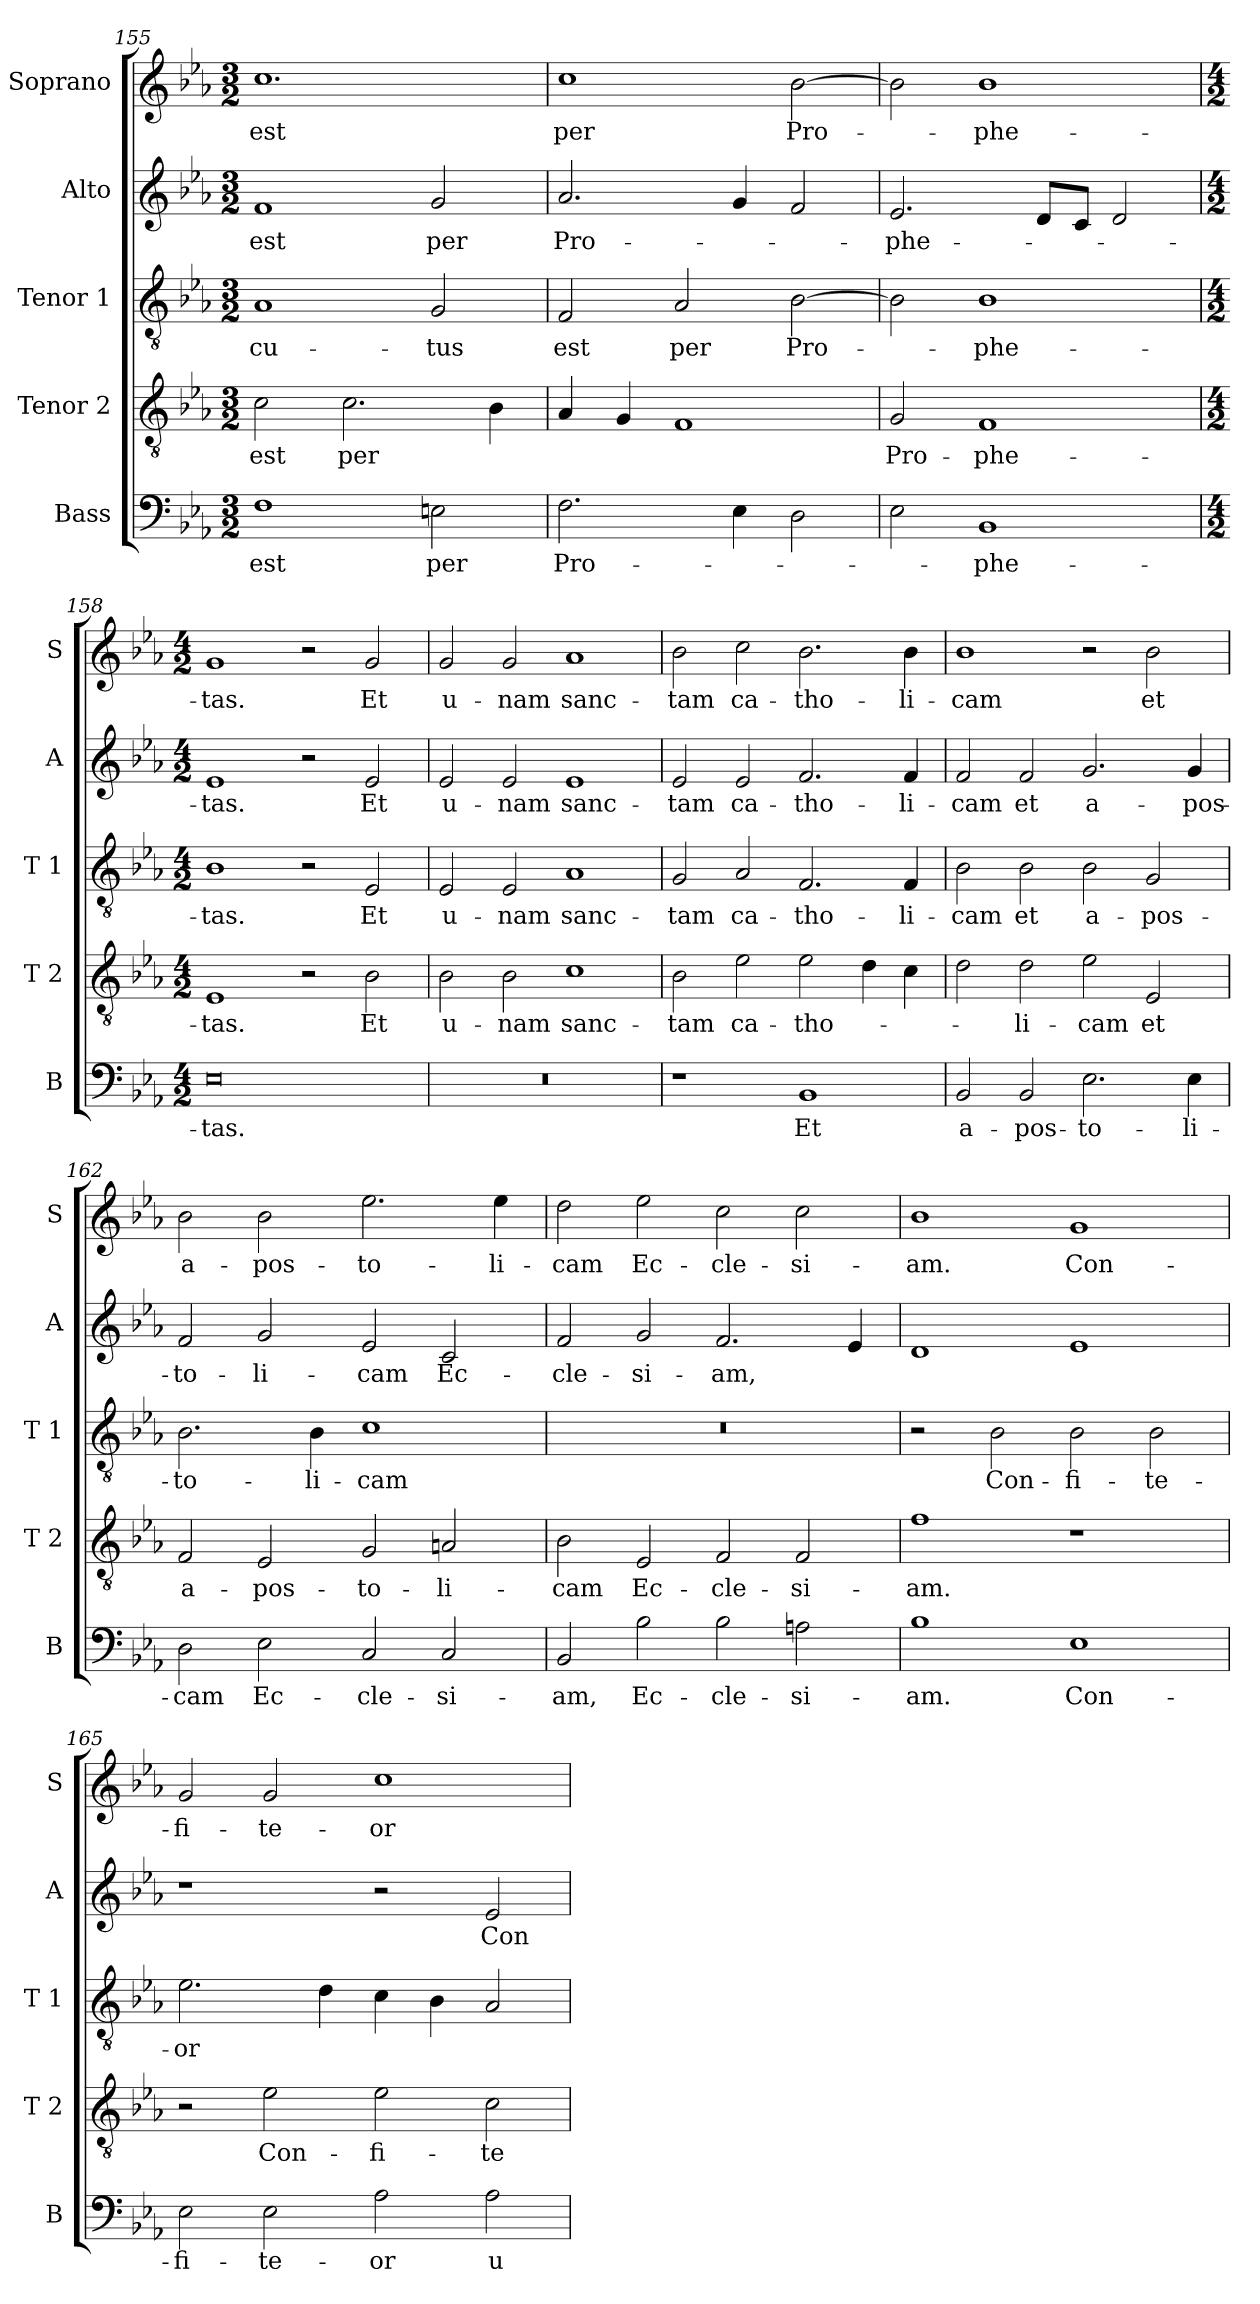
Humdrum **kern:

**kern	**text	**kern	**text	**kern	**text	**kern	**text	**kern	**text
*part5	*part5	*part4	*part4	*part3	*part3	*part2	*part2	*part1	*part1
*staff5	*staff5	*staff4	*staff4	*staff3	*staff3	*staff2	*staff2	*staff1	*staff1
*I"Bass	*	*I"Tenor 2	*	*I"Tenor 1	*	*I"Alto	*	*I"Soprano	*
*I'B	*	*I'T 2	*	*I'T 1	*	*I'A	*	*I'S	*
*clefF4	*	*clefGv2	*	*clefGv2	*	*clefG2	*	*clefG2	*
*k[b-e-a-]	*	*k[b-e-a-]	*	*k[b-e-a-]	*	*k[b-e-a-]	*	*k[b-e-a-]	*
*E-:	*	*E-:	*	*E-:	*	*E-:	*	*E-:	*
*M3/2	*	*M3/2	*	*M3/2	*	*M3/2	*	*M3/2	*
=155	=155	=155	=155	=155	=155	=155	=155	=155	=155
!	!LO:LY:b	!	!LO:LY:b	!	!LO:LY:b	!	!LO:LY:b	!	!LO:LY:b
1F	est	2c\	est	1A-	-cu-	1f	est	1.cc	est
!	!	!	!LO:LY:b	!	!	!	!	!	!
.	.	2.c\	per	.	.	.	.	.	.
!	!LO:LY:b	!	!	!	!LO:LY:b	!	!LO:LY:b	!	!
2En\	per	.	.	2G/	-tus	2g/	per	.	.
.	.	4B-\	.	.	.	.	.	.	.
=156	=156	=156	=156	=156	=156	=156	=156	=156	=156
!	!LO:LY:b	!	!	!	!LO:LY:b	!	!LO:LY:b	!	!LO:LY:b
2.F\	Pro-	4A-/	.	2F/	est	2.a-/	Pro-	1cc	per
.	.	4G/	.	.	.	.	.	.	.
!	!	!	!	!	!LO:LY:b	!	!	!	!
.	.	1F	.	2A-/	per	.	.	.	.
4E-\	.	.	.	.	.	4g/	.	.	.
!	!	!	!	!	!LO:LY:b	!	!	!	!LO:LY:b
2D\	.	.	.	[2B-\	Pro-	2f/	.	[2b-\	Pro-
!!LO:LB:g=z
=157	=157	=157	=157	=157	=157	=157	=157	=157	=157
!	!	!	!LO:LY:b	!	!	!	!LO:LY:b	!	!
2E-\	.	2G/	Pro-	2B-\]	.	2.e-/	-phe-	2b-\]	.
!	!LO:LY:b	!	!LO:LY:b	!	!LO:LY:b	!	!	!	!LO:LY:b
1BB-	-phe-	1F	-phe-	1B-	-phe-	.	.	1b-	-phe-
.	.	.	.	.	.	8d/L	.	.	.
.	.	.	.	.	.	8c/J	.	.	.
.	.	.	.	.	.	2d/	.	.	.
=158	=158	=158	=158	=158	=158	=158	=158	=158	=158
*M4/2	*	*M4/2	*	*M4/2	*	*M4/2	*	*M4/2	*
!	!LO:LY:b	!	!LO:LY:b	!	!LO:LY:b	!	!LO:LY:b	!	!LO:LY:b
0E-	-tas.	1E-	-tas.	1B-	-tas.	1e-	-tas.	1g	-tas.
.	.	2r	.	2r	.	2r	.	2r	.
!	!	!	!LO:LY:b	!	!LO:LY:b	!	!LO:LY:b	!	!LO:LY:b
.	.	2B-\	Et	2E-/	Et	2e-/	Et	2g/	Et
=159	=159	=159	=159	=159	=159	=159	=159	=159	=159
!	!	!	!LO:LY:b	!	!LO:LY:b	!	!LO:LY:b	!	!LO:LY:b
0r	.	2B-\	u-	2E-/	u-	2e-/	u-	2g/	u-
!	!	!	!LO:LY:b	!	!LO:LY:b	!	!LO:LY:b	!	!LO:LY:b
.	.	2B-\	-nam	2E-/	-nam	2e-/	-nam	2g/	-nam
!	!	!	!LO:LY:b	!	!LO:LY:b	!	!LO:LY:b	!	!LO:LY:b
.	.	1c	sanc-	1A-	sanc-	1e-	sanc-	1a-	sanc-
=160	=160	=160	=160	=160	=160	=160	=160	=160	=160
!	!	!	!LO:LY:b	!	!LO:LY:b	!	!LO:LY:b	!	!LO:LY:b
1r	.	2B-\	-tam	2G/	-tam	2e-/	-tam	2b-\	-tam
!	!	!	!LO:LY:b	!	!LO:LY:b	!	!LO:LY:b	!	!LO:LY:b
.	.	2e-\	ca-	2A-/	ca-	2e-/	ca-	2cc\	ca-
!	!LO:LY:b	!	!LO:LY:b	!	!LO:LY:b	!	!LO:LY:b	!	!LO:LY:b
1BB-	Et	2e-\	-tho-	2.F/	-tho-	2.f/	-tho-	2.b-\	-tho-
.	.	4d\	.	.	.	.	.	.	.
!	!	!	!	!	!LO:LY:b	!	!LO:LY:b	!	!LO:LY:b
.	.	4c\	.	4F/	-li-	4f/	-li-	4b-\	-li-
=161	=161	=161	=161	=161	=161	=161	=161	=161	=161
!	!LO:LY:b	!	!	!	!LO:LY:b	!	!LO:LY:b	!	!LO:LY:b
2BB-/	a-	2d\	.	2B-\	-cam	2f/	-cam	1b-	-cam
!	!LO:LY:b	!	!LO:LY:b	!	!LO:LY:b	!	!LO:LY:b	!	!
2BB-/	-pos-	2d\	-li-	2B-\	et	2f/	et	.	.
!	!LO:LY:b	!	!LO:LY:b	!	!LO:LY:b	!	!LO:LY:b	!	!
2.E-\	-to-	2e-\	-cam	2B-\	a-	2.g/	a-	2r	.
!	!	!	!LO:LY:b	!	!LO:LY:b	!	!	!	!LO:LY:b
.	.	2E-/	et	2G/	-pos-	.	.	2b-\	et
!	!LO:LY:b	!	!	!	!	!	!LO:LY:b	!	!
4E-\	-li-	.	.	.	.	4g/	-pos-	.	.
=162	=162	=162	=162	=162	=162	=162	=162	=162	=162
!	!LO:LY:b	!	!LO:LY:b	!	!LO:LY:b	!	!LO:LY:b	!	!LO:LY:b
2D\	-cam	2F/	a-	2.B-\	-to-	2f/	-to-	2b-\	a-
!	!LO:LY:b	!	!LO:LY:b	!	!	!	!LO:LY:b	!	!LO:LY:b
2E-\	Ec-	2E-/	-pos-	.	.	2g/	-li-	2b-\	-pos-
!	!	!	!	!	!LO:LY:b	!	!	!	!
.	.	.	.	4B-\	-li-	.	.	.	.
!	!LO:LY:b	!	!LO:LY:b	!	!LO:LY:b	!	!LO:LY:b	!	!LO:LY:b
2C/	-cle-	2G/	-to-	1c	-cam	2e-/	-cam	2.ee-\	-to-
!	!LO:LY:b	!	!LO:LY:b	!	!	!	!LO:LY:b	!	!
2C/	-si-	2An/	-li-	.	.	2c/	Ec-	.	.
!	!	!	!	!	!	!	!	!	!LO:LY:b
.	.	.	.	.	.	.	.	4ee-\	-li-
!!LO:PB:g=z
=163	=163	=163	=163	=163	=163	=163	=163	=163	=163
!	!LO:LY:b	!	!LO:LY:b	!	!	!	!LO:LY:b	!	!LO:LY:b
2BB-/	-am,	2B-\	-cam	0r	.	2f/	-cle-	2dd\	-cam
!	!LO:LY:b	!	!LO:LY:b	!	!	!	!LO:LY:b	!	!LO:LY:b
2B-\	Ec-	2E-/	Ec-	.	.	2g/	-si-	2ee-\	Ec-
!	!LO:LY:b	!	!LO:LY:b	!	!	!	!LO:LY:b	!	!LO:LY:b
2B-\	-cle-	2F/	-cle-	.	.	2.f/	-am,	2cc\	-cle-
!	!LO:LY:b	!	!LO:LY:b	!	!	!	!	!	!LO:LY:b
2An\	-si-	2F/	-si-	.	.	.	.	2cc\	-si-
.	.	.	.	.	.	4e-/	.	.	.
=164	=164	=164	=164	=164	=164	=164	=164	=164	=164
!	!LO:LY:b	!	!LO:LY:b	!	!	!	!	!	!LO:LY:b
1B-	-am.	1f	-am.	2r	.	1d	.	1b-	-am.
!	!	!	!	!	!LO:LY:b	!	!	!	!
.	.	.	.	2B-\	Con-	.	.	.	.
!	!LO:LY:b	!	!	!	!LO:LY:b	!	!	!	!LO:LY:b
1E-	Con-	1r	.	2B-\	-fi-	1e-	.	1g	Con-
!	!	!	!	!	!LO:LY:b	!	!	!	!
.	.	.	.	2B-\	-te-	.	.	.	.
=165	=165	=165	=165	=165	=165	=165	=165	=165	=165
!	!LO:LY:b	!	!	!	!LO:LY:b	!	!	!	!LO:LY:b
2E-\	-fi-	2r	.	2.e-\	-or	1r	.	2g/	-fi-
!	!LO:LY:b	!	!LO:LY:b	!	!	!	!	!	!LO:LY:b
2E-\	-te-	2e-\	Con-	.	.	.	.	2g/	-te-
.	.	.	.	4d\	.	.	.	.	.
!	!LO:LY:b	!	!LO:LY:b	!	!	!	!	!	!LO:LY:b
2A-\	-or	2e-\	-fi-	4c\	.	2r	.	1cc	-or
.	.	.	.	4B-\	.	.	.	.	.
!	!LO:LY:b	!	!LO:LY:b	!	!	!	!LO:LY:b	!	!
2A-\	u-	2c\	-te-	2A-/	.	2e-/	Con-	.	.
=	=	=	=	=	=	=	=	=	=
*-	*-	*-	*-	*-	*-	*-	*-	*-	*-
